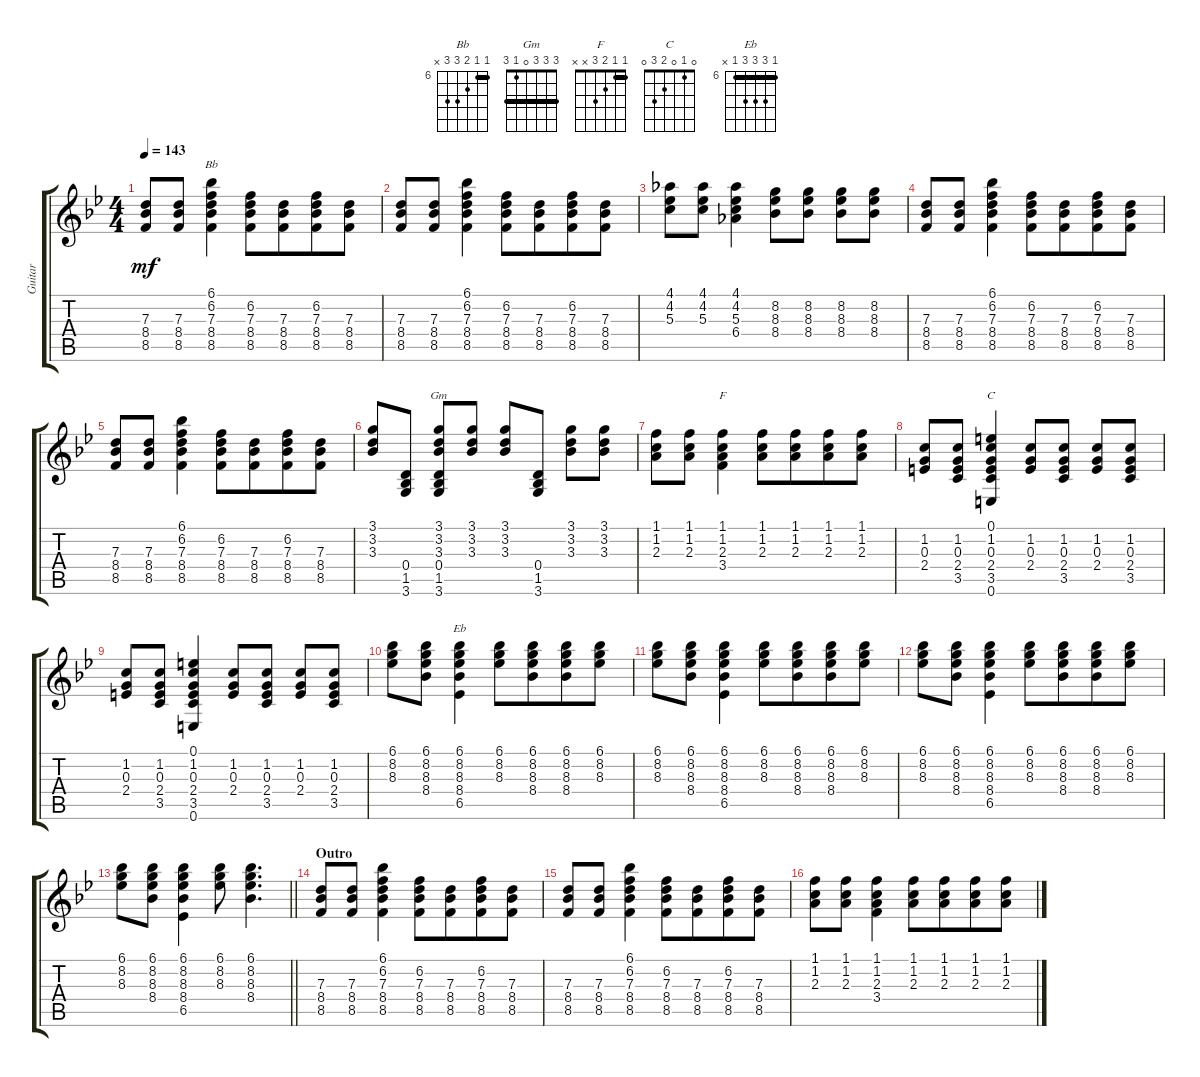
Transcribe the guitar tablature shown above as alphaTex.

\track ("Guitar" "Guitar") {instrument electricguitarclean}
\staff {score tabs}
\tuning (E4 B3 G3 D3 A2 E2) {hide}
\chord ("Bb" 6 6 7 8 8 x) {firstfret 6 barre 6}
\chord ("Gm" 3 3 3 0 1 3) {barre 3}
\chord ("F" 1 1 2 3 x x) {barre 1}
\chord ("C" 0 1 0 2 3 0)
\chord ("Eb" 6 8 8 8 6 x) {firstfret 6 barre 6}
\ts (4 4)
\tempo 143
\clef g2
\ks bb
(7.3 8.4 8.5).8{dy mf} (7.3 8.4 8.5).8 (6.1 6.2 7.3 8.4 8.5).4{ch "Bb"} (6.2 7.3 8.4 8.5).8 (7.3 8.4 8.5).8{beam merge} (6.2 7.3 8.4 8.5).8 (7.3 8.4 8.5).8 |
(7.3 8.4 8.5).8 (7.3 8.4 8.5).8 (6.1 6.2 7.3 8.4 8.5).4 (6.2 7.3 8.4 8.5).8 (7.3 8.4 8.5).8{beam merge} (6.2 7.3 8.4 8.5).8 (7.3 8.4 8.5).8 |
(4.1 4.2 5.3).8 (4.1 4.2 5.3).8 (4.1 4.2 5.3 6.4).4 (8.2 8.3 8.4).8 (8.2 8.3 8.4).8 (8.2 8.3 8.4).8 (8.2 8.3 8.4).8 |
(7.3 8.4 8.5).8 (7.3 8.4 8.5).8 (6.1 6.2 7.3 8.4 8.5).4 (6.2 7.3 8.4 8.5).8 (7.3 8.4 8.5).8{beam merge} (6.2 7.3 8.4 8.5).8 (7.3 8.4 8.5).8 |
(7.3 8.4 8.5).8 (7.3 8.4 8.5).8 (6.1 6.2 7.3 8.4 8.5).4 (6.2 7.3 8.4 8.5).8 (7.3 8.4 8.5).8{beam merge} (6.2 7.3 8.4 8.5).8 (7.3 8.4 8.5).8 |
(3.1 3.2 3.3).8 (0.4 1.5 3.6).8 (3.1 3.2 3.3 0.4 1.5 3.6).8{ch "Gm"} (3.1 3.2 3.3).8 (3.1 3.2 3.3).8 (0.4 1.5 3.6).8 (3.1 3.2 3.3).8 (3.1 3.2 3.3).8 |
(1.1 1.2 2.3).8 (1.1 1.2 2.3).8 (1.1 1.2 2.3 3.4).4{ch "F"} (1.1 1.2 2.3).8 (1.1 1.2 2.3).8{beam merge} (1.1 1.2 2.3).8 (1.1 1.2 2.3).8 |
(1.2 0.3 2.4).8 (1.2 0.3 2.4 3.5).8 (0.1 1.2 0.3 2.4 3.5 0.6).4{ch "C"} (1.2 0.3 2.4).8 (1.2 0.3 2.4 3.5).8 (1.2 0.3 2.4).8 (1.2 0.3 2.4 3.5).8 |
(1.2 0.3 2.4).8 (1.2 0.3 2.4 3.5).8 (0.1 1.2 0.3 2.4 3.5 0.6).4 (1.2 0.3 2.4).8 (1.2 0.3 2.4 3.5).8 (1.2 0.3 2.4).8 (1.2 0.3 2.4 3.5).8 |
(6.1 8.2 8.3).8 (6.1 8.2 8.3 8.4).8 (6.1 8.2 8.3 8.4 6.5).4{ch "Eb"} (6.1 8.2 8.3).8 (6.1 8.2 8.3 8.4).8{beam merge} (6.1 8.2 8.3 8.4).8 (6.1 8.2 8.3).8 |
(6.1 8.2 8.3).8 (6.1 8.2 8.3 8.4).8 (6.1 8.2 8.3 8.4 6.5).4 (6.1 8.2 8.3).8 (6.1 8.2 8.3 8.4).8{beam merge} (6.1 8.2 8.3 8.4).8 (6.1 8.2 8.3).8 |
(6.1 8.2 8.3).8 (6.1 8.2 8.3 8.4).8 (6.1 8.2 8.3 8.4 6.5).4 (6.1 8.2 8.3).8 (6.1 8.2 8.3 8.4).8{beam merge} (6.1 8.2 8.3 8.4).8 (6.1 8.2 8.3).8 |
\barLineRight lightlight
(6.1 8.2 8.3).8 (6.1 8.2 8.3 8.4).8 (6.1 8.2 8.3 8.4 6.5).4 (6.1 8.2 8.3).8 (6.1 8.2 8.3 8.4).4{d} |
\section ("" "Outro")
(7.3 8.4 8.5).8 (7.3 8.4 8.5).8 (6.1 6.2 7.3 8.4 8.5).4 (6.2 7.3 8.4 8.5).8 (7.3 8.4 8.5).8{beam merge} (6.2 7.3 8.4 8.5).8 (7.3 8.4 8.5).8 |
(7.3 8.4 8.5).8 (7.3 8.4 8.5).8 (6.1 6.2 7.3 8.4 8.5).4 (6.2 7.3 8.4 8.5).8 (7.3 8.4 8.5).8{beam merge} (6.2 7.3 8.4 8.5).8 (7.3 8.4 8.5).8 |
(1.1 1.2 2.3).8 (1.1 1.2 2.3).8 (1.1 1.2 2.3 3.4).4 (1.1 1.2 2.3).8 (1.1 1.2 2.3).8{beam merge} (1.1 1.2 2.3).8 (1.1 1.2 2.3).8
